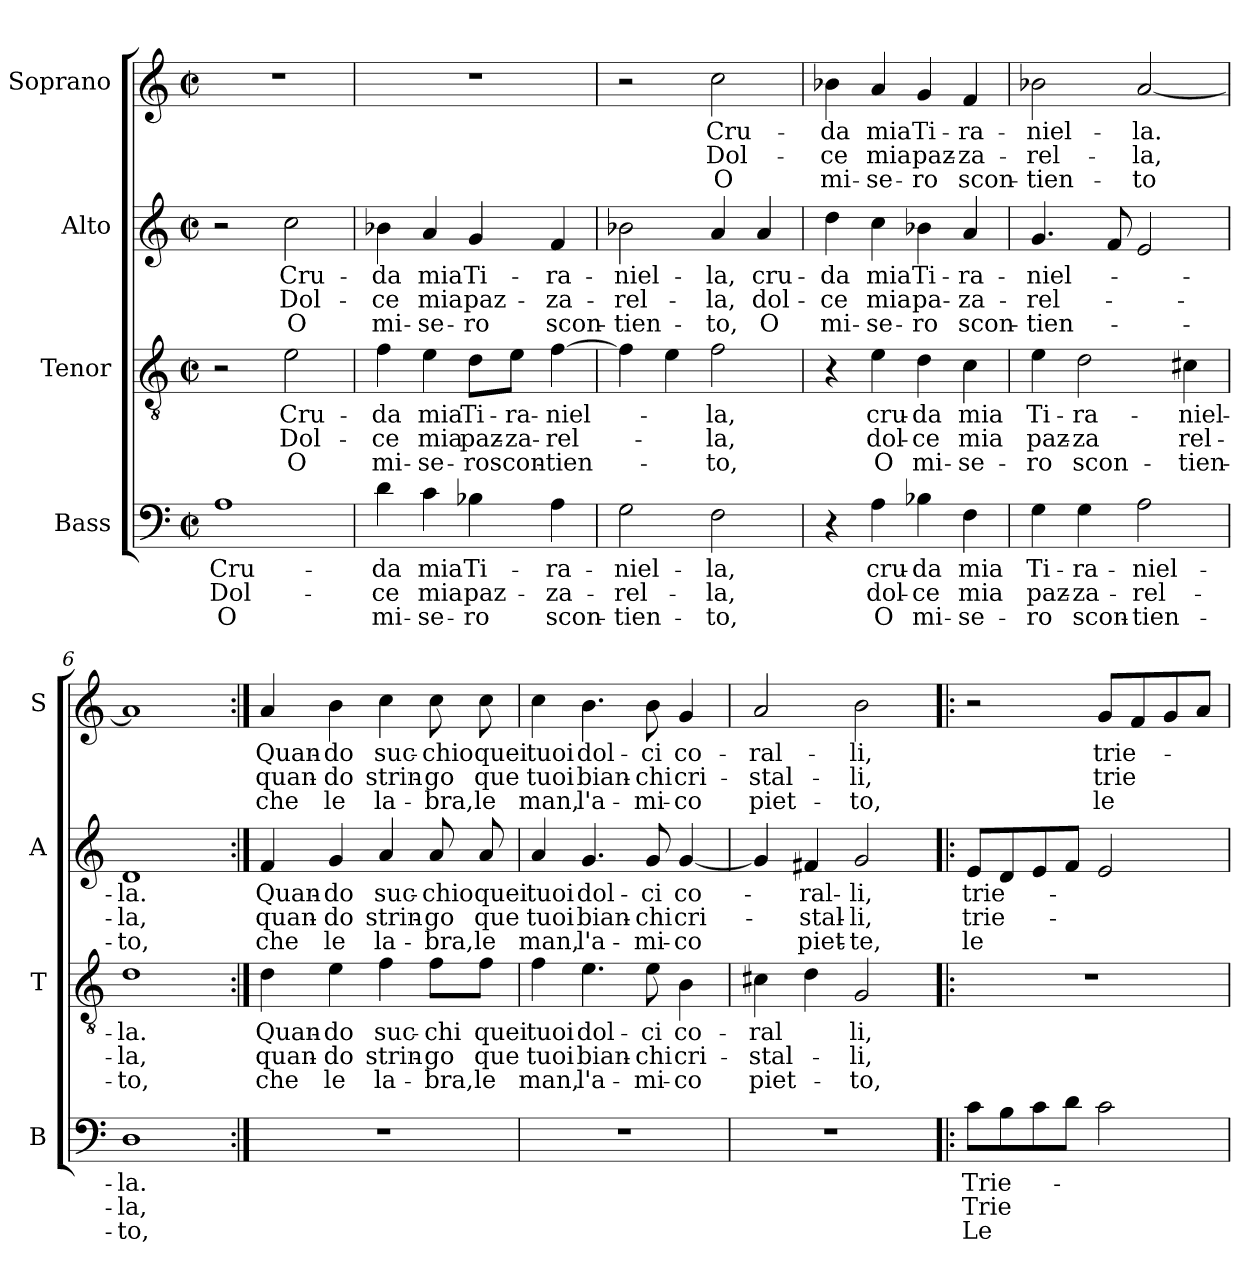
**kern	**text	**text	**text	**kern	**text	**text	**text	**kern	**text	**text	**text	**kern	**text	**text	**text
*part4	*part4	*part4	*part4	*part3	*part3	*part3	*part3	*part2	*part2	*part2	*part2	*part1	*part1	*part1	*part1
*staff4	*staff4	*staff4	*staff4	*staff3	*staff3	*staff3	*staff3	*staff2	*staff2	*staff2	*staff2	*staff1	*staff1	*staff1	*staff1
*I"Bass	*	*	*	*I"Tenor	*	*	*	*I"Alto	*	*	*	*I"Soprano	*	*	*
*I'B	*	*	*	*I'T	*	*	*	*I'A	*	*	*	*I'S	*	*	*
*clefF4	*	*	*	*clefGv2	*	*	*	*clefG2	*	*	*	*clefG2	*	*	*
*k[]	*	*	*	*k[]	*	*	*	*k[]	*	*	*	*k[]	*	*	*
*C:	*	*	*	*C:	*	*	*	*C:	*	*	*	*C:	*	*	*
*M2/2	*	*	*	*M2/2	*	*	*	*M2/2	*	*	*	*M2/2	*	*	*
*met(c|)	*	*	*	*met(c|)	*	*	*	*met(c|)	*	*	*	*met(c|)	*	*	*
=1	=1	=1	=1	=1	=1	=1	=1	=1	=1	=1	=1	=1	=1	=1	=1
1A	Cru-	Dol-	O	2r	.	.	.	2r	.	.	.	1r	.	.	.
.	.	.	.	2e\	Cru-	Dol-	O	2cc\	Cru-	Dol-	O	.	.	.	.
=2	=2	=2	=2	=2	=2	=2	=2	=2	=2	=2	=2	=2	=2	=2	=2
4d\	-da	-ce	mi-	4f\	-da	-ce	mi-	4b-X\	-da	-ce	mi-	1r	.	.	.
4c\	mia	mia	-se-	4e\	mia	mia	-se-	4a/	mia	mia	-se-	.	.	.	.
4B-X\	Ti-	paz-	-ro	8d\L	Ti-	paz-	-ro	4g/	Ti-	paz-	-ro	.	.	.	.
.	.	.	.	8e\J	-ra-	-za-	scon-	.	.	.	.	.	.	.	.
4A\	-ra-	-za-	scon-	[4f\	-niel-	-rel-	-tien-	4f/	-ra-	-za-	scon-	.	.	.	.
=3	=3	=3	=3	=3	=3	=3	=3	=3	=3	=3	=3	=3	=3	=3	=3
2G\	-niel-	-rel-	-tien-	4f\]	.	.	.	2b-X\	-niel-	-rel-	-tien-	2r	.	.	.
.	.	.	.	4e\	.	.	.	.	.	.	.	.	.	.	.
2F\	-la,	-la,	-to,	2f\	-la,	-la,	-to,	4a/	-la,	-la,	-to,	2cc\	Cru-	Dol-	O
.	.	.	.	.	.	.	.	4a/	cru-	dol-	O	.	.	.	.
=4	=4	=4	=4	=4	=4	=4	=4	=4	=4	=4	=4	=4	=4	=4	=4
4r	.	.	.	4r	.	.	.	4dd\	-da	-ce	mi-	4b-X\	-da	-ce	mi-
4A\	cru-	dol-	O	4e\	cru-	dol-	O	4cc\	mia	mia	-se-	4a/	mia	mia	-se-
4B-X\	-da	-ce	mi-	4d\	-da	-ce	mi-	4b-X\	Ti-	pa-	-ro	4g/	Ti-	paz-	-ro
4F\	mia	mia	-se-	4c\	mia	mia	-se-	4a/	-ra-	-za-	scon-	4f/	-ra-	-za-	scon-
=5	=5	=5	=5	=5	=5	=5	=5	=5	=5	=5	=5	=5	=5	=5	=5
4G\	Ti-	paz-	-ro	4e\	Ti-	paz-	-ro	4.g/	-niel-	-rel-	-tien-	2b-X\	-niel-	-rel-	-tien-
4G\	-ra-	-za-	scon-	2d\	-ra-	-za	scon-	.	.	.	.	.	.	.	.
.	.	.	.	.	.	.	.	8f/	.	.	.	.	.	.	.
2A\	-niel-	-rel-	-tien-	.	.	.	.	2e/	.	.	.	[2a/	-la.	-la,	-to
.	.	.	.	4c#X\	-niel-	rel-	-tien-	.	.	.	.	.	.	.	.
!!LO:LB:g=z
=6	=6	=6	=6	=6	=6	=6	=6	=6	=6	=6	=6	=6	=6	=6	=6
1D	-la.	-la,	-to,	1d	-la.	-la,	-to,	1d	-la.	-la,	-to,	1a]	.	.	.
=7:|!	=7:|!	=7:|!	=7:|!	=7:|!	=7:|!	=7:|!	=7:|!	=7:|!	=7:|!	=7:|!	=7:|!	=7:|!	=7:|!	=7:|!	=7:|!
1r	.	.	.	4d\	Quan-	quan-	che	4f/	Quan-	quan-	che	4a/	Quan-	quan-	che
.	.	.	.	4e\	-do	-do	le	4g/	-do	-do	le	4b\	-do	-do	le
.	.	.	.	4f\	suc-	strin-	la-	4a/	suc-	strin-	la-	4cc\	suc-	strin-	la-
.	.	.	.	8f\L	-chi	-go	-bra,	8a/	-chio	-go	-bra,	8cc\	-chio	-go	-bra,
.	.	.	.	8f\J	quei	que	le	8a/	quei	que	le	8cc\	quei	que	le
=8	=8	=8	=8	=8	=8	=8	=8	=8	=8	=8	=8	=8	=8	=8	=8
1r	.	.	.	4f\	tuoi	tuoi	man,	4a/	tuoi	tuoi	man,	4cc\	tuoi	tuoi	man,
.	.	.	.	4.e\	dol-	bian-	l'a-	4.g/	dol-	bian-	l'a-	4.b\	dol-	bian-	l'a-
.	.	.	.	8e\	-ci	-chi	-mi-	8g/	-ci	-chi	-mi-	8b\	-ci	-chi	-mi-
.	.	.	.	4B\	co-	cri-	-co	[4g/	co-	cri-	-co	4g/	co-	cri-	-co
=9	=9	=9	=9	=9	=9	=9	=9	=9	=9	=9	=9	=9	=9	=9	=9
1r	.	.	.	4c#X\	-ral	-stal-	piet-	4g/]	.	.	.	2a/	-ral-	-stal-	piet-
.	.	.	.	4d\	.	.	.	4f#X/	-ral-	-stal-	piet-	.	.	.	.
.	.	.	.	2G/	li,	-li,	-to,	2g/	-li,	-li,	-te,	2b\	-li,	-li,	-to,
=10!|:	=10!|:	=10!|:	=10!|:	=10!|:	=10!|:	=10!|:	=10!|:	=10!|:	=10!|:	=10!|:	=10!|:	=10!|:	=10!|:	=10!|:	=10!|:
8c\L	Trie-	Trie	Le	1r	.	.	.	8e/L	trie-	trie-	le	2r	.	.	.
8B\	.	.	.	.	.	.	.	8d/	.	.	.	.	.	.	.
8c\	.	.	.	.	.	.	.	8e/	.	.	.	.	.	.	.
8d\J	.	.	.	.	.	.	.	8f/J	.	.	.	.	.	.	.
2c\	.	.	.	.	.	.	.	2e/	.	.	.	8g/L	trie-	trie	le
.	.	.	.	.	.	.	.	.	.	.	.	8f/	.	.	.
.	.	.	.	.	.	.	.	.	.	.	.	8g/	.	.	.
.	.	.	.	.	.	.	.	.	.	.	.	8a/J	.	.	.
=	=	=	=	=	=	=	=	=	=	=	=	=	=	=	=
*-	*-	*-	*-	*-	*-	*-	*-	*-	*-	*-	*-	*-	*-	*-	*-
